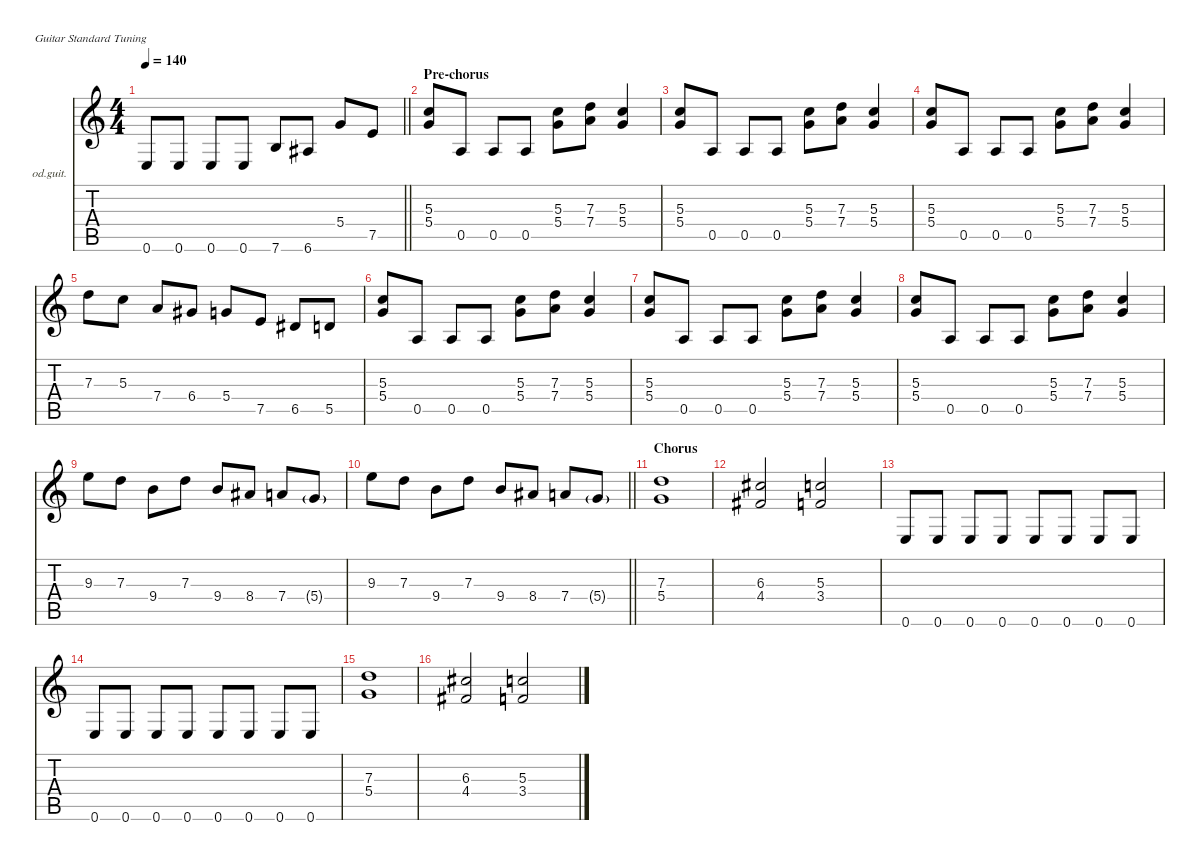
\defaultSystemsLayout 4
\hideDynamics
\bracketExtendMode nobrackets
\firstSystemTrackNameOrientation horizontal
\otherSystemsTrackNameOrientation horizontal
\track ("Gtr. I" "od.guit.") {instrument overdrivenguitar}
\staff {score tabs}
\tuning (E4 B3 G3 D3 A2 E2)
\ts (4 4)
\tempo 140
\clef g2
\barLineRight lightlight
\ks c
0.6.8{dy f beam Up} 0.6.8{beam Up} 0.6.8{beam Up} 0.6.8{beam Up} 7.6.8{beam Up} 6.6{acc #}.8{beam Up} 5.4.8{beam Up} 7.5.8{beam Up} |
\section ("" "Pre-chorus")
(5.3 5.4).8{beam Up} 0.5.8{dy mf beam Up} 0.5.8{beam Up} 0.5.8{beam Up} (5.3 5.4).8{dy f beam Down} (7.3 7.4).8{beam Down} (5.3 5.4).4{beam Up} |
(5.3 5.4).8{beam Up} 0.5.8{dy mf beam Up} 0.5.8{beam Up} 0.5.8{beam Up} (5.3 5.4).8{dy f beam Down} (7.3 7.4).8{beam Down} (5.3 5.4).4{beam Up} |
(5.3 5.4).8{beam Up} 0.5.8{dy mf beam Up} 0.5.8{beam Up} 0.5.8{beam Up} (5.3 5.4).8{dy f beam Down} (7.3 7.4).8{beam Down} (5.3 5.4).4{beam Up} |
7.3.8{beam Down} 5.3.8{beam Down} 7.4.8{beam Up} 6.4{acc #}.8{beam Up} 5.4.8{beam Up} 7.5.8{beam Up} 6.5{acc #}.8{beam Up} 5.5.8{beam Up} |
(5.3 5.4).8{beam Up} 0.5.8{dy mf beam Up} 0.5.8{beam Up} 0.5.8{beam Up} (5.3 5.4).8{dy f beam Down} (7.3 7.4).8{beam Down} (5.3 5.4).4{beam Up} |
(5.3 5.4).8{beam Up} 0.5.8{dy mf beam Up} 0.5.8{beam Up} 0.5.8{beam Up} (5.3 5.4).8{dy f beam Down} (7.3 7.4).8{beam Down} (5.3 5.4).4{beam Up} |
(5.3 5.4).8{beam Up} 0.5.8{dy mf beam Up} 0.5.8{beam Up} 0.5.8{beam Up} (5.3 5.4).8{dy f beam Down} (7.3 7.4).8{beam Down} (5.3 5.4).4{beam Up} |
9.3.8{beam Down} 7.3.8{beam Down} 9.4.8{beam Down} 7.3.8{beam Down} 9.4.8{beam Up} 8.4{acc #}.8{beam Up} 7.4.8{beam Up} 5.4{g}.8{dy ff beam Up} |
\barLineRight lightlight
9.3.8{dy f beam Down} 7.3.8{beam Down} 9.4.8{beam Down} 7.3.8{beam Down} 9.4.8{beam Up} 8.4{acc #}.8{beam Up} 7.4.8{beam Up} 5.4{g}.8{dy ff beam Up} |
\section ("" "Chorus")
(7.3 5.4).1{dy f beam Down} |
(6.3{acc #} 4.4{acc #}).2{beam Up} (5.3 3.4).2{beam Up} |
0.6.8{dy mf beam Up} 0.6.8{beam Up} 0.6.8{beam Up} 0.6.8{beam Up} 0.6.8{beam Up} 0.6.8{beam Up} 0.6.8{beam Up} 0.6.8{beam Up} |
0.6.8{beam Up} 0.6.8{beam Up} 0.6.8{beam Up} 0.6.8{beam Up} 0.6.8{beam Up} 0.6.8{beam Up} 0.6.8{beam Up} 0.6.8{beam Up} |
(7.3 5.4).1{dy f beam Down} |
(6.3{acc #} 4.4{acc #}).2{beam Up} (5.3 3.4).2{beam Up}
